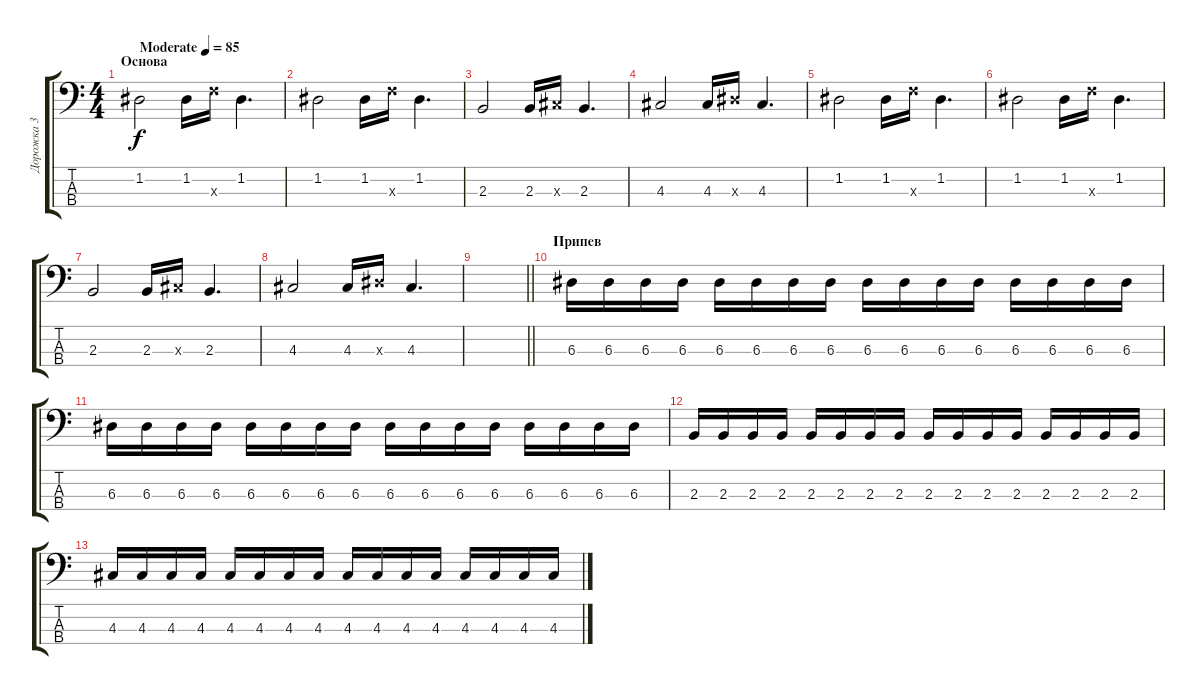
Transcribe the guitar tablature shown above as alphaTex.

\track ("Дорожка 3" "Дорожка 3") {instrument electricbassfinger}
\staff {score tabs}
\tuning (G2 D2 A1 E1) {hide}
\ts (4 4)
\section ("" "Основа")
\tempo (85 "Moderate")
\clef f4
\ks c
1.2.2{dy f instrument electricbassfinger} 1.2.16 8.3{x}.16 1.2.4{d} |
1.2.2 1.2.16 8.3{x}.16 1.2.4{d} |
2.3.2 2.3.16 4.3{x}.16 2.3.4{d} |
4.3.2 4.3.16 6.3{x}.16 4.3.4{d} |
1.2.2 1.2.16 8.3{x}.16 1.2.4{d} |
1.2.2 1.2.16 8.3{x}.16 1.2.4{d} |
2.3.2 2.3.16 4.3{x}.16 2.3.4{d} |
4.3.2 4.3.16 6.3{x}.16 4.3.4{d} |
\barLineRight lightlight
|
\section ("" "Припев")
6.3.16 6.3.16 6.3.16 6.3.16 6.3.16 6.3.16 6.3.16 6.3.16 6.3.16 6.3.16 6.3.16 6.3.16 6.3.16 6.3.16 6.3.16 6.3.16 |
6.3.16 6.3.16 6.3.16 6.3.16 6.3.16 6.3.16 6.3.16 6.3.16 6.3.16 6.3.16 6.3.16 6.3.16 6.3.16 6.3.16 6.3.16 6.3.16 |
2.3.16 2.3.16 2.3.16 2.3.16 2.3.16 2.3.16 2.3.16 2.3.16 2.3.16 2.3.16 2.3.16 2.3.16 2.3.16 2.3.16 2.3.16 2.3.16 |
4.3.16 4.3.16 4.3.16 4.3.16 4.3.16 4.3.16 4.3.16 4.3.16 4.3.16 4.3.16 4.3.16 4.3.16 4.3.16 4.3.16 4.3.16 4.3.16
